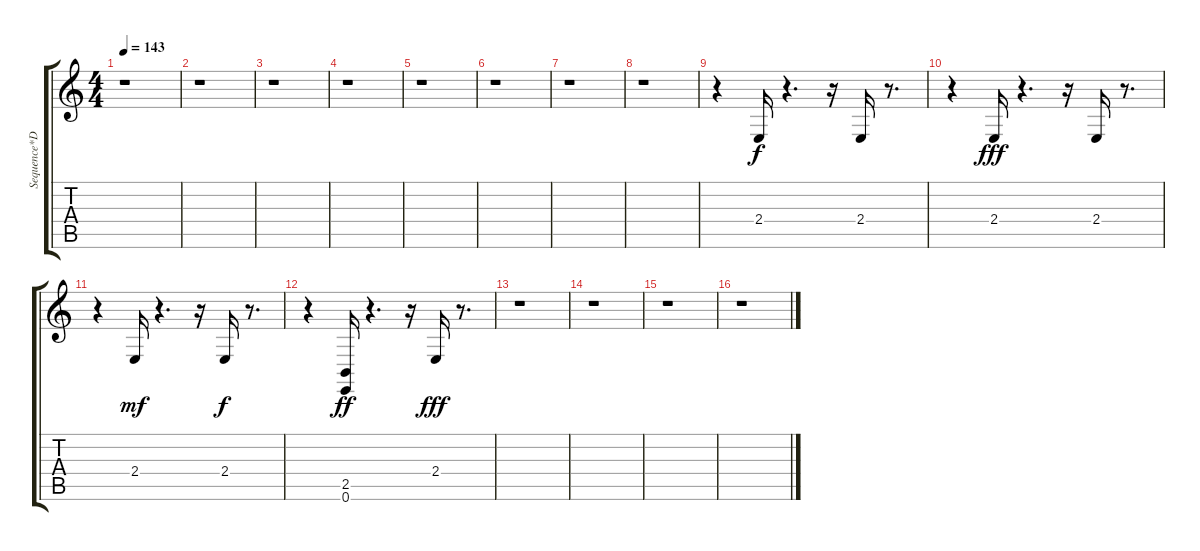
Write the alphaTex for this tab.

\track ("Sequence*Demixed 15" "Sequence*D") {instrument brasssection}
\staff {score tabs}
\tuning (E4 B3 G3 D3 A2 E2) {hide}
\ts (4 4)
\tempo 143
\clef g2
\ks c
r.1{dy fff} |
r.1 |
r.1 |
r.1 |
r.1 |
r.1 |
r.1 |
r.1 |
r.4 2.4.16{dy f} r.4{d} r.16 2.4.16 r.8{d} |
r.4 2.4.16{dy fff} r.4{d} r.16 2.4.16 r.8{d} |
r.4 2.4.16{dy mf} r.4{d} r.16 2.4.16{dy f} r.8{d} |
r.4 (2.5 0.6).16{dy ff} r.4{d} r.16 2.4.16{dy fff} r.8{d} |
r.1 |
r.1 |
r.1 |
r.1
